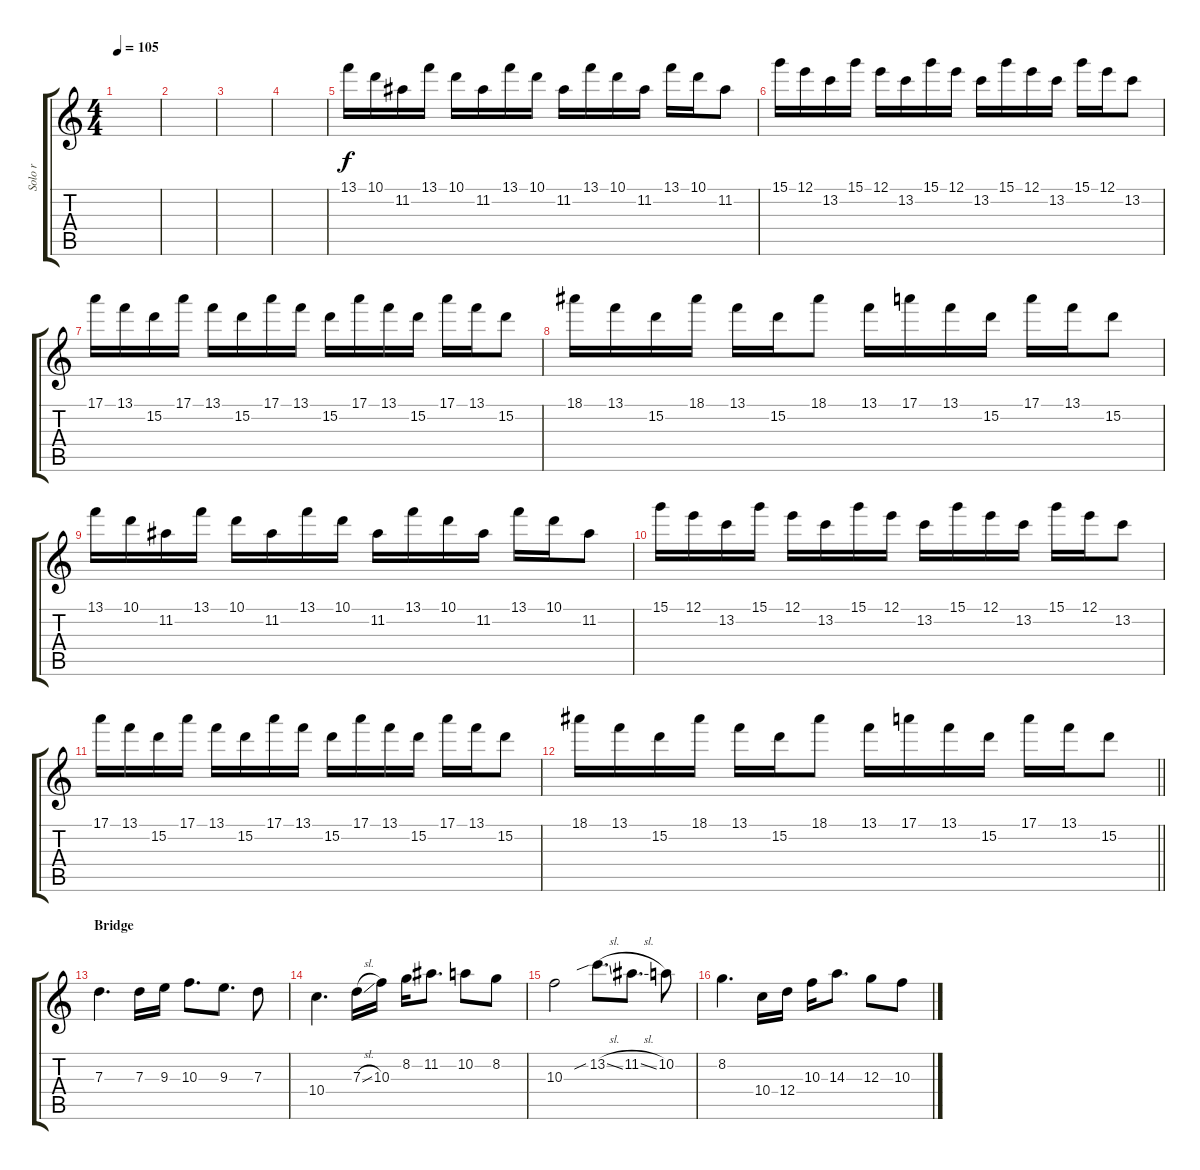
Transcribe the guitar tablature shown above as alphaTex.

\track ("Solo r" "Solo r") {instrument distortionguitar}
\staff {score tabs}
\tuning (E4 B3 G3 D3 A2 D2) {hide}
\ts (4 4)
\tempo 105
\clef g2
\ks c
|
|
|
|
13.1.16 10.1.16 11.2.16 13.1.16 10.1.16 11.2.16 13.1.16 10.1.16 11.2.16 13.1.16 10.1.16 11.2.16 13.1.16 10.1.16 11.2.8 |
15.1.16 12.1.16 13.2.16 15.1.16 12.1.16 13.2.16 15.1.16 12.1.16 13.2.16 15.1.16 12.1.16 13.2.16 15.1.16 12.1.16 13.2.8 |
17.1.16 13.1.16 15.2.16 17.1.16 13.1.16 15.2.16 17.1.16 13.1.16 15.2.16 17.1.16 13.1.16 15.2.16 17.1.16 13.1.16 15.2.8 |
18.1.16 13.1.16 15.2.16 18.1.16 13.1.16 15.2.16 18.1.8 13.1.16 17.1.16 13.1.16 15.2.16 17.1.16 13.1.16 15.2.8 |
13.1.16 10.1.16 11.2.16 13.1.16 10.1.16 11.2.16 13.1.16 10.1.16 11.2.16 13.1.16 10.1.16 11.2.16 13.1.16 10.1.16 11.2.8 |
15.1.16 12.1.16 13.2.16 15.1.16 12.1.16 13.2.16 15.1.16 12.1.16 13.2.16 15.1.16 12.1.16 13.2.16 15.1.16 12.1.16 13.2.8 |
17.1.16 13.1.16 15.2.16 17.1.16 13.1.16 15.2.16 17.1.16 13.1.16 15.2.16 17.1.16 13.1.16 15.2.16 17.1.16 13.1.16 15.2.8 |
\barLineRight lightlight
18.1.16 13.1.16 15.2.16 18.1.16 13.1.16 15.2.16 18.1.8 13.1.16 17.1.16 13.1.16 15.2.16 17.1.16 13.1.16 15.2.8 |
\section ("" "Bridge")
7.3.4{d} 7.3.16 9.3.16 10.3.8{d} 9.3.8{d} 7.3.8 |
10.4.4{d} 7.3{sl}.16 10.3.16 8.2.16 11.2.8{d} 10.2.8 8.2.8 |
10.3.2 13.2{sib sl}.8{d} 11.2{sl}.8{d} 10.2.8 |
8.2.4{d} 10.4.16 12.4.16 10.3.16 14.3.8{d} 12.3.8 10.3.8
